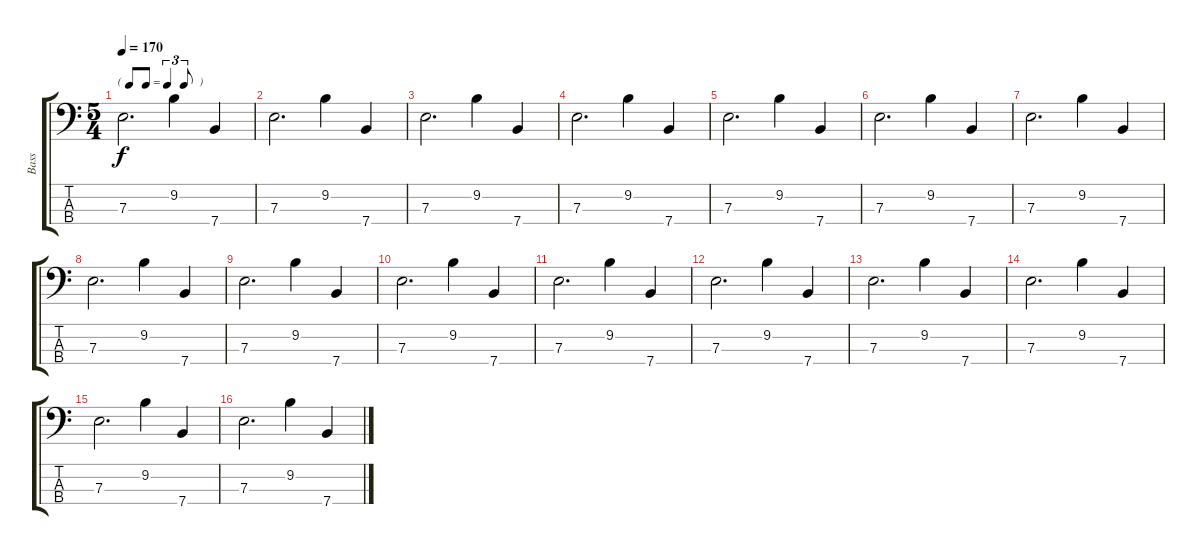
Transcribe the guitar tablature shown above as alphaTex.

\track ("Bass" "Bass") {instrument acousticbass}
\staff {score tabs}
\tuning (G2 D2 A1 E1) {hide}
\ts (5 4)
\tf triplet8th
\tempo 170
\clef f4
\ks c
7.3.2{d dy f} 9.2.4 7.4.4 |
7.3.2{d} 9.2.4 7.4.4 |
7.3.2{d} 9.2.4 7.4.4 |
7.3.2{d} 9.2.4 7.4.4 |
7.3.2{d} 9.2.4 7.4.4 |
7.3.2{d} 9.2.4 7.4.4 |
7.3.2{d} 9.2.4 7.4.4 |
7.3.2{d} 9.2.4 7.4.4 |
7.3.2{d} 9.2.4 7.4.4 |
7.3.2{d} 9.2.4 7.4.4 |
7.3.2{d} 9.2.4 7.4.4 |
7.3.2{d} 9.2.4 7.4.4 |
7.3.2{d} 9.2.4 7.4.4 |
7.3.2{d} 9.2.4 7.4.4 |
7.3.2{d} 9.2.4 7.4.4 |
7.3.2{d} 9.2.4 7.4.4
